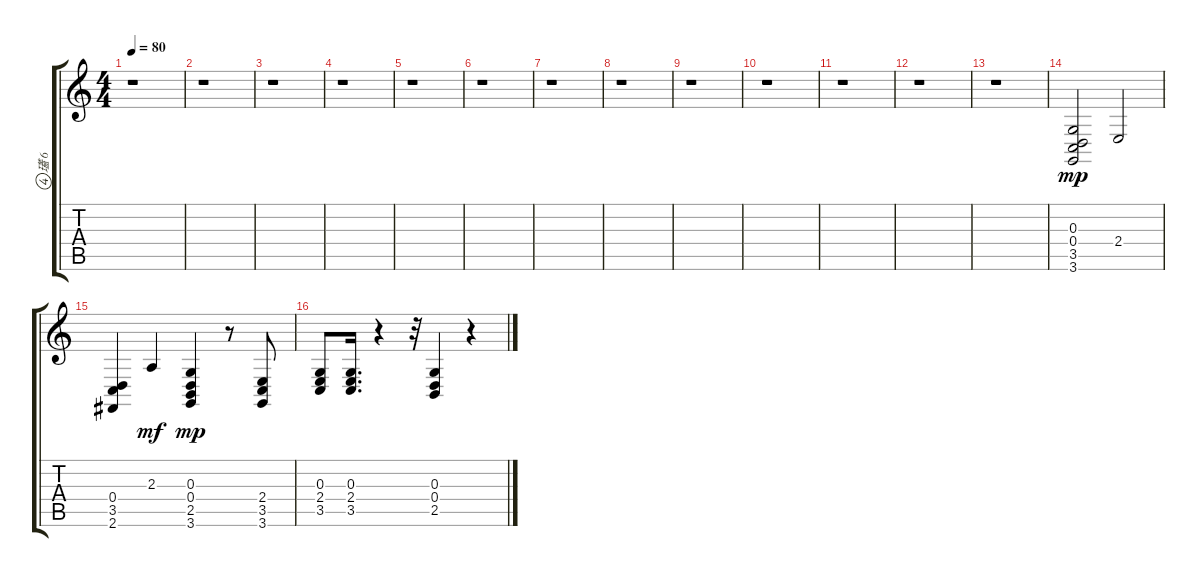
\track ("瓂 6" "瓂 6") {instrument synthvoice}
\staff {score tabs}
\tuning (E4 B3 G3 D3 A2 E2) {hide}
\ts (4 4)
\tempo 80
\clef g2
\ks c
r.1{dy mp} |
r.1 |
r.1 |
r.1 |
r.1 |
r.1 |
r.1 |
r.1 |
r.1 |
r.1 |
r.1 |
r.1 |
r.1 |
(0.3 0.4 3.5 3.6).2 2.4.2 |
(0.4 3.5 2.6).4 2.3.4{dy mf} (0.3 0.4 2.5 3.6).4{dy mp} r.8 (2.4 3.5 3.6).8 |
(0.3 2.4 3.5).8 (0.3 2.4 3.5).16{d} r.4 r.32 (0.3 0.4 2.5).4 r.4
